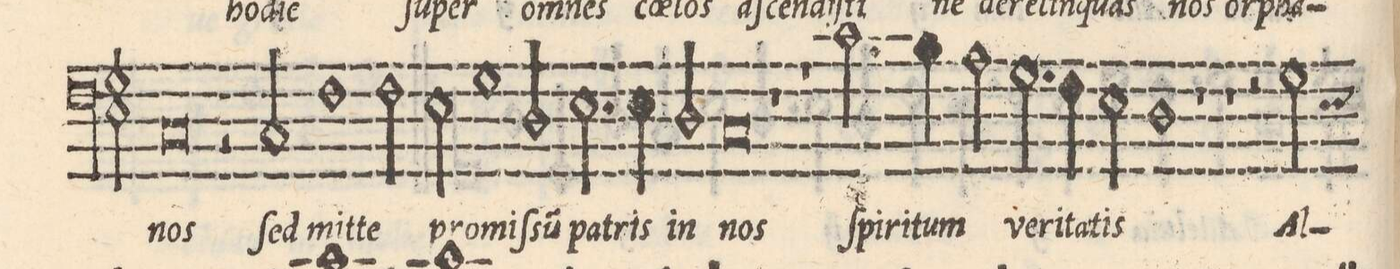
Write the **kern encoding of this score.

**kern	**text
*I"BASSVS	*
*clefF4	*
*k[]	*
*met(C|)	*
*M2/1	*
0C	-nos
=35-	=35-
2r	.
2C/	ſed
=36-	=36-
1F	mit-
2F\	-te
2E\	pro-
=37-	=37-
1G	-miſ-
2D/	-su(m)
2.E\	pa-
=38-	=38-
4E\	-tris
2D/	in
0C	nos
=39-	=39-
1r	.
=40-	=40-
1r	.
2.c\	ſpi-
4B\	-ri-
=41-	=41-
2A\	-tum
2.G\	ve-
4F\	-ri-
2E\	-ta-
=42-	=42-
1D	-tis
1r	.
=43-	=43-
1r	.
2r	.
2G\	Al-
*custos:E	*
=44-	=44-
*-	*-
